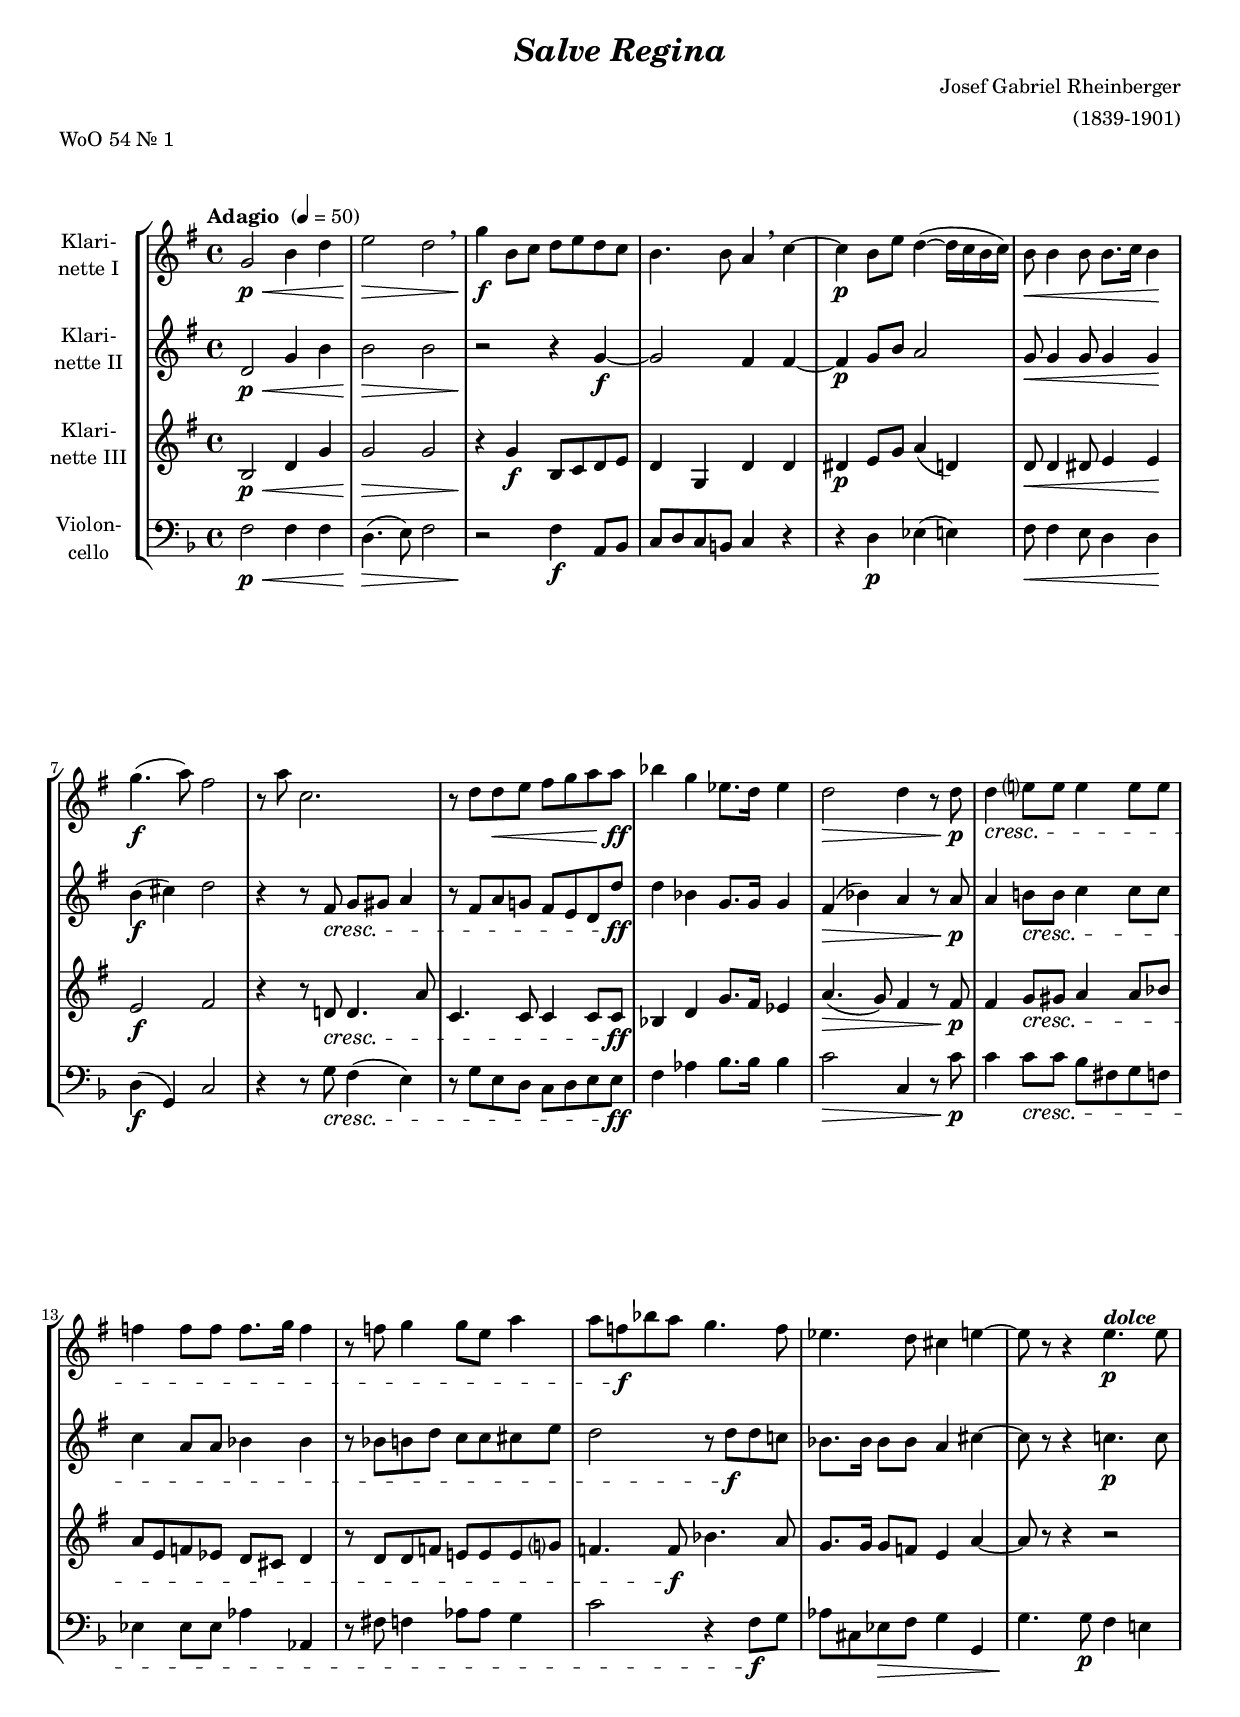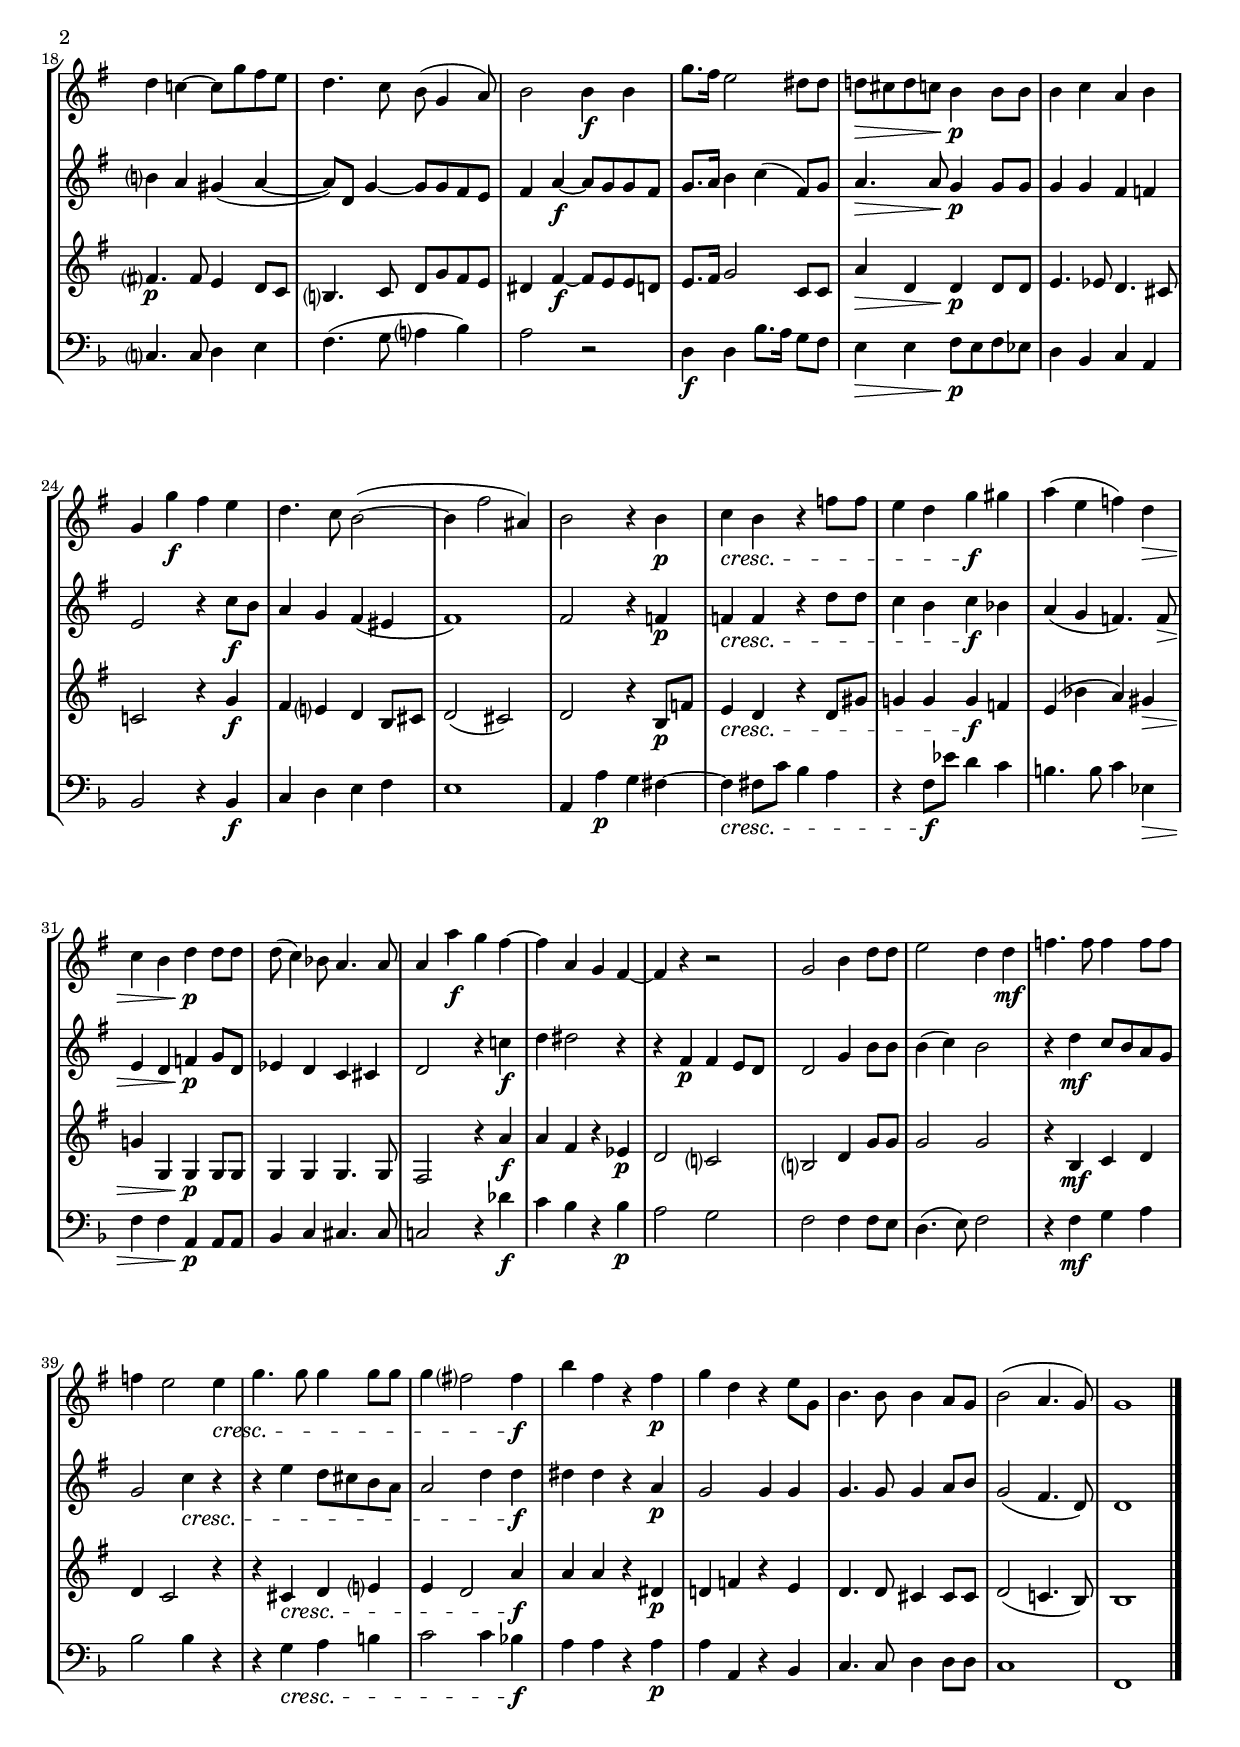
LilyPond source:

\version "2.18.2"
\include "deutsch.ly"

#(set-global-staff-size 17.5)

\header {
  title     = \markup \bold \italic "Salve Regina"
  composer  = "Josef Gabriel Rheinberger"
  arranger  = "(1839-1901)"
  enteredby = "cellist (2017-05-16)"
  piece     = "WoO 54 Nr. 1"
}

voiceconsts = {
  \key es \major
  \time 4/4
  \clef "treble"
%  \numericTimeSignature
  \compressFullBarRests
  % Set default beaming for all staves
%  \set Timing.beamExceptions = #'()
%  \set Timing.baseMoment     = #(ly:make-moment 1 4)
%  \set Timing.beatStructure  = #'(1 1 1)
  \tempo "Adagio " 4=50
}

mifl = "flute"
mikl = "clarinet"
mist = "string ensemble 1"
miba = "bassoon"
%miba = "harpsichord"
milo = "drawbar organ"

dolc = \markup \bold \italic "dolce"

va = \relative c' {
  \voiceconsts

  es2\p\< g4 b
  c2\!\> b \breathe
  es4\!\f g,8 as b c b as
  g4. g8 f4 \breathe as~
  as\p g8 c b4(~ b16 as g as)

  g8\< g4 g8 g8. as16 g4\!
  es'4.(\f f8) d2
  r8 f as,2.
  r8 b b\< c d es f f\!\ff
  ges4 es ces8. b16 ces4

  b2\> b4 r8 b\!\p
  b4\cresc c?8 c c4 c8 c
  des4 des8 des des8. es16 des4
  r8 des es4 es8 c f4

  f8 des\f ges f es4. des8
  ces4. b8 a4 c~
  c8 r r4 c4.^\dolc\p c8
  b4 as!~ as8 es' d c
  b4. as8 g( es4 f8)

  g2 g4\f g
  es'8. d16 c2 h8 h
  b!\> a b as g4\!\p g8 g
  g4 as f g
  es es'\f d c

  b4. as8 g2(~
  g4 d'2 fis,4)
  g2 r4 g\p
  as\cresc g r des'8 des
  c4 b es4\f e
  f( c des) b\>

  as g b\!\p b8 b
  b( as4) ges8 f4. f8
  f4 f'\f es d~
  d f, es d~
  d r r2

  es2 g4 b8 b
  c2 b4 b\mf
  des4. des8 des4 des8 des
  des4 c2 c4\cresc
  es4. es8 es4 es8 es
  es4 d?2 d4\f

  g d r d\p
  es b r c8 es,
  g4. g8 g4 f8 es
  g2( f4. es8)
  es1 \bar "|."
}

vb = \relative c' {
  \voiceconsts

  b2\p\< es4 g
  g2\!\> g
  r\! r4 es~\f
  es2 d4 d~
  d\p es8 g f2
  es8\< es4 es8 es4 es\!
  g(\f a) b2

  r4 r8 d,\cresc es e f4
  r8 d f es! d c b b'\ff
  b4 ges es8. es16 es4
  d(\> ges) f r8 f\!\p

  f4 g!8\cresc g as4 as8 as
  as4 f8 f ges4 ges
  r8 ges g b as as a c
  b2 r8 b\f b as!

  ges8. ges16 ges8 ges f4 a~
  a8 r r4 as!4.\p as8
  g?4 f  e( f~
  f8) b, es4~ es8 es d c

  d4 f~\f f8 es es d
  es8. f16 g4 as( d,8) es
  f4.\> f8 es4\!\p es8 es
  es4 es d des
  c2 r4 as'8\f g

  f4 es d( cis
  d1)
  d2 r4 des\p
  des\cresc des r b'8 b
  as4 g as\f ges
  f( es des4.) des8\>

  c4 b des\!\p es8 b
  ces4 b as a
  b2 r4 as'!\f
  b h2 r4
  r d,\p d c8 b
  b2 es4 g8 g

  g4( as) g2
  r4 b\mf as8 g f es
  es2 as4\cresc r
  r c b8 a g f
  f2 b4 b\f
  h h r f\p
  es2 es4 es

  es4. es8 es4 f8 g
  es2( d4. b8)
  b1 \bar "|."
}

vc = \relative c' {
  \voiceconsts

  g2\p\< b4 es
  es2\!\> es
  r4\! es\f g,8 as b c
  b4 es, b' b
  h\p c8 es f4( b,)

  b8\< b4 h8 c4 c\!
  c2\f d
  r4 r8 b!\cresc b4. f'8
  as,4. as8 as4 as8 as\ff
  ges4 b es8. d16 ces4

  f4.(\> es8) d4 r8 d\!\p
  d4 es8\cresc e f4 f8 ges
  f c des ces b a b4

  r8 b b des c! c c es?
  des4. des8\f ges4. f8
  es8. es16 es8 des c4 f~
  f8 r r4 r2
  d?4.\p d8 c4 b8 as

  g?4. as8 b es d c
  h4 d~\f d8 c c b
  c8. d16 es2 as,8 as
  f'4\> b, b\!\p b8 b
  c4. ces8 b4. a8

  as!2 r4 es'\f
  d c? b g8 a
  b2( a)
  b r4 g8\p des'
  c4\cresc b r b8 e

  es!4 es es\f des
  c( ges' f) e\>
  es! es, es\p es8 es
  es4 es es4. es8
  d2 r4 f'\f

  f d r ces\p
  b2 as?
  g? b4 es8 es
  es2 es
  r4 g,\mf as b
  b as2 r4
  r a\cresc b c?

  c b2 f'4\f
  f f r h,\p
  b! des r c
  b4. b8 a4 a8 a
  b2( as!4. g8)
  g1 \bar "|."
}

vd = \relative c {
  \voiceconsts
  \clef "bass"

  es2\p\< es4 es
  c4.(\!\> d8) es2
  r\! es4\f g,8 as
  b c b a b4 r
  r c\p des( d)

  es8\< es4 d8 c4 c\!
  c(\f f,) b2
  r4 r8 f'\cresc es4( d)
  r8 f d c b c d d\ff
  es4 ges as8. as16 as4

  b2\> b,4 r8 b'\!\p
  b4 b8\cresc b as e f es
  des4 des8 des ges4 ges,
  r8 e' es4 ges8 ges f4

  b2 r4 es,8\f f
  ges h, des\> es f4 f,
  f'4.\! f8\p es4 d!
  b?4. b8 c4 d
  es4.( f8 g?4 as)
  g2 r

  c,4\f c as'8. g16 f8 es
  d4\> d es8\!\p d es des
  c4 as b g
  as2 r4 as\f
  b c d es
  d1

  g,4 g'\p f e~
  e\cresc e8 b' as4 g
  r es8\f des' c4 b
  a4. a8 b4 des,\>

  es es g,\!\p g8 g
  as4 b h4. h8
  b!2 r4 ces'\f
  b as r as\p
  g2 f
  es es4 es8 d

  c4.( d8) es2
  r4 es\mf f g
  as2 as4 r
  r f\cresc g a
  b2 b4 as!\f
  g g r g\p
  g g, r as

  b4. b8 c4 c8 c
  b1
  es, \bar "|."
}


music = \new StaffGroup <<
      \new Staff {
	\set Staff.midiInstrument = \mikl
	\set Staff.instrumentName = \markup \center-column { "Klari-" "nette I" }
	\transpose es g { \va }
      }

      \new Staff {
	\set Staff.midiInstrument = \mikl
	\set Staff.instrumentName = \markup \center-column { "Klari-" "nette II" }
	\transpose es g { \vb }
      }

      \new Staff {
	\set Staff.midiInstrument = \mikl
	\set Staff.instrumentName = \markup \center-column { "Klari-" "nette III" }
	\transpose es g { \vc }
      }

      \new Staff {
	\set Staff.midiInstrument = \miba
	\set Staff.instrumentName = \markup \center-column { "Violon-" "cello" }
	\transpose es f { \vd }
      }
>>

\book {
  \score {
    \music
    \layout {}
  }

  \score {
    \unfoldRepeats \music

    \midi {
      \context {
        \Score
      }
    }
  }
}
